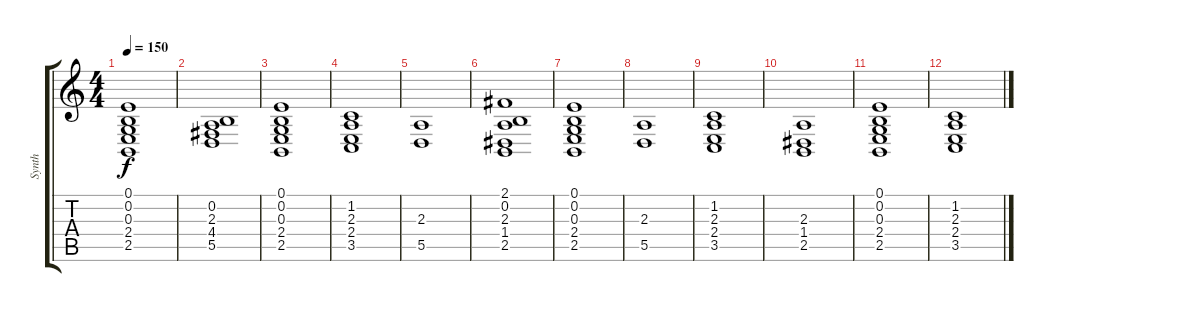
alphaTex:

\track ("Synth" "Synth") {instrument synthstrings1}
\staff {score tabs}
\tuning (E4 B3 G3 D3 A2 E2) {hide}
\ts (4 4)
\tempo 150
\clef g2
\ks c
(0.1 0.2 0.3 2.4 2.5).1{dy f} |
(0.2 2.3 4.4 5.5).1 |
(0.1 0.2 0.3 2.4 2.5).1 |
(1.2 2.3 2.4 3.5).1 |
(2.3 5.5).1 |
(2.1 0.2 2.3 1.4 2.5).1 |
(0.1 0.2 0.3 2.4 2.5).1 |
(2.3 5.5).1 |
(1.2 2.3 2.4 3.5).1 |
(2.3 1.4 2.5).1 |
(0.1 0.2 0.3 2.4 2.5).1 |
(1.2 2.3 2.4 3.5).1
